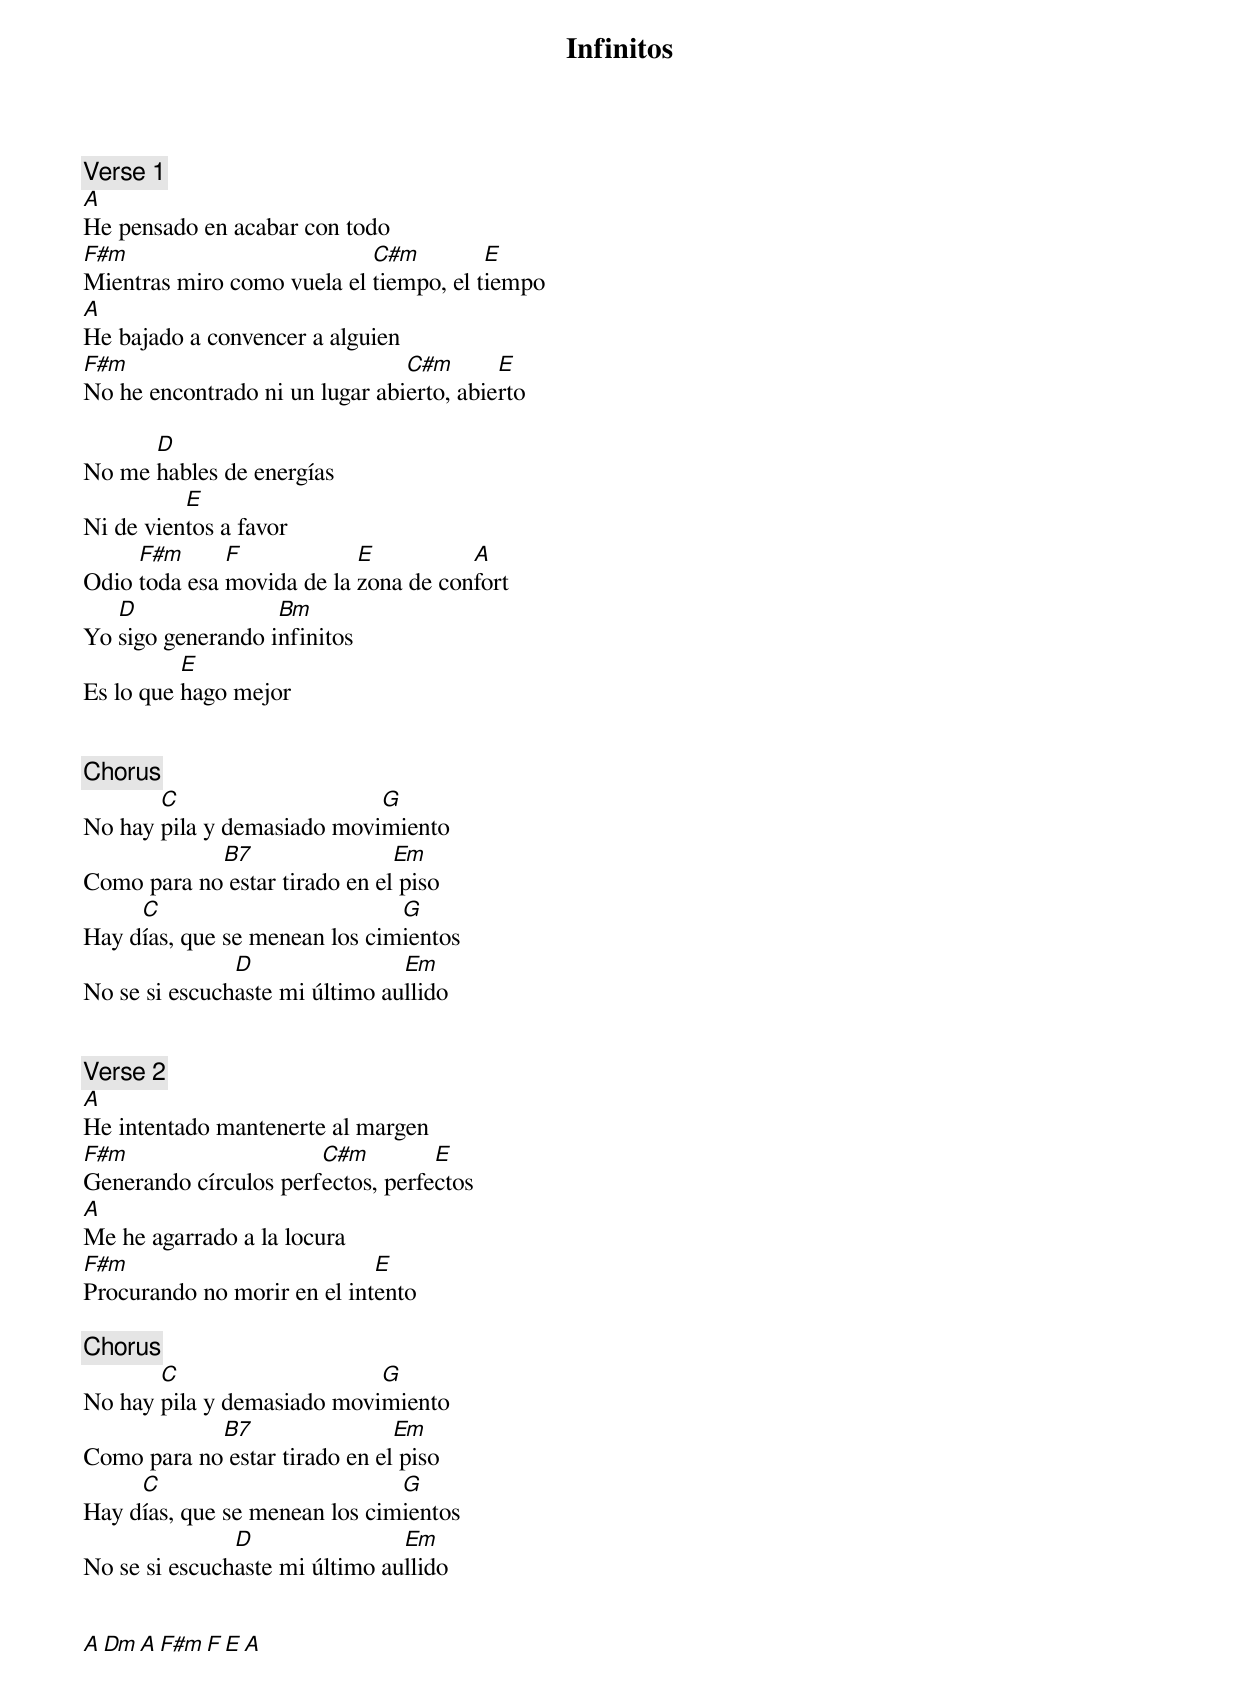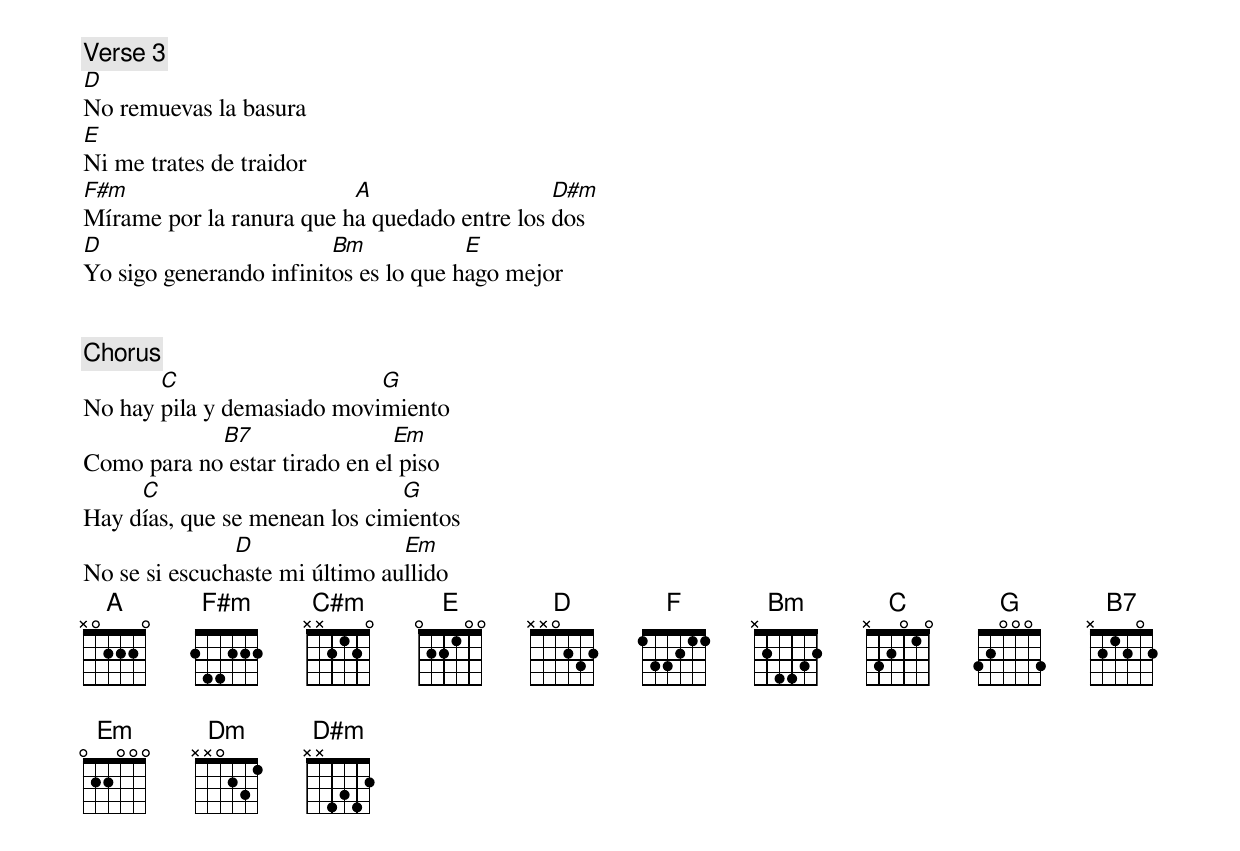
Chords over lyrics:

Infinitos

[Verse 1]
A
He pensado en acabar con todo
F#m                         C#m         E
Mientras miro como vuela el tiempo, el tiempo
A
He bajado a convencer a alguien
F#m                             C#m       E
No he encontrado ni un lugar abierto, abierto

      D
No me hables de energías
          E
Ni de vientos a favor
     F#m      F            E          A
Odio toda esa movida de la zona de confort
   D               Bm
Yo sigo generando infinitos
          E
Es lo que hago mejor


[Chorus]
       C                    G
No hay pila y demasiado movimiento
            B7                 Em
Como para no estar tirado en el piso
     C                         G
Hay días, que se menean los cimientos
               D                Em
No se si escuchaste mi último aullido


[Verse 2]
A
He intentado mantenerte al margen
F#m                    C#m         E
Generando círculos perfectos, perfectos
A
Me he agarrado a la locura
F#m                          E
Procurando no morir en el intento

[Chorus]
       C                    G
No hay pila y demasiado movimiento
            B7                 Em
Como para no estar tirado en el piso
     C                         G
Hay días, que se menean los cimientos
               D                Em
No se si escuchaste mi último aullido


A Dm A F#m  F E A


[Verse 3]
D
No remuevas la basura
E
Ni me trates de traidor
F#m                       A                   D#m
Mírame por la ranura que ha quedado entre los dos
D                        Bm            E
Yo sigo generando infinitos es lo que hago mejor


[Chorus]
       C                    G
No hay pila y demasiado movimiento
            B7                 Em
Como para no estar tirado en el piso
     C                         G
Hay días, que se menean los cimientos
               D                Em
No se si escuchaste mi último aullido
